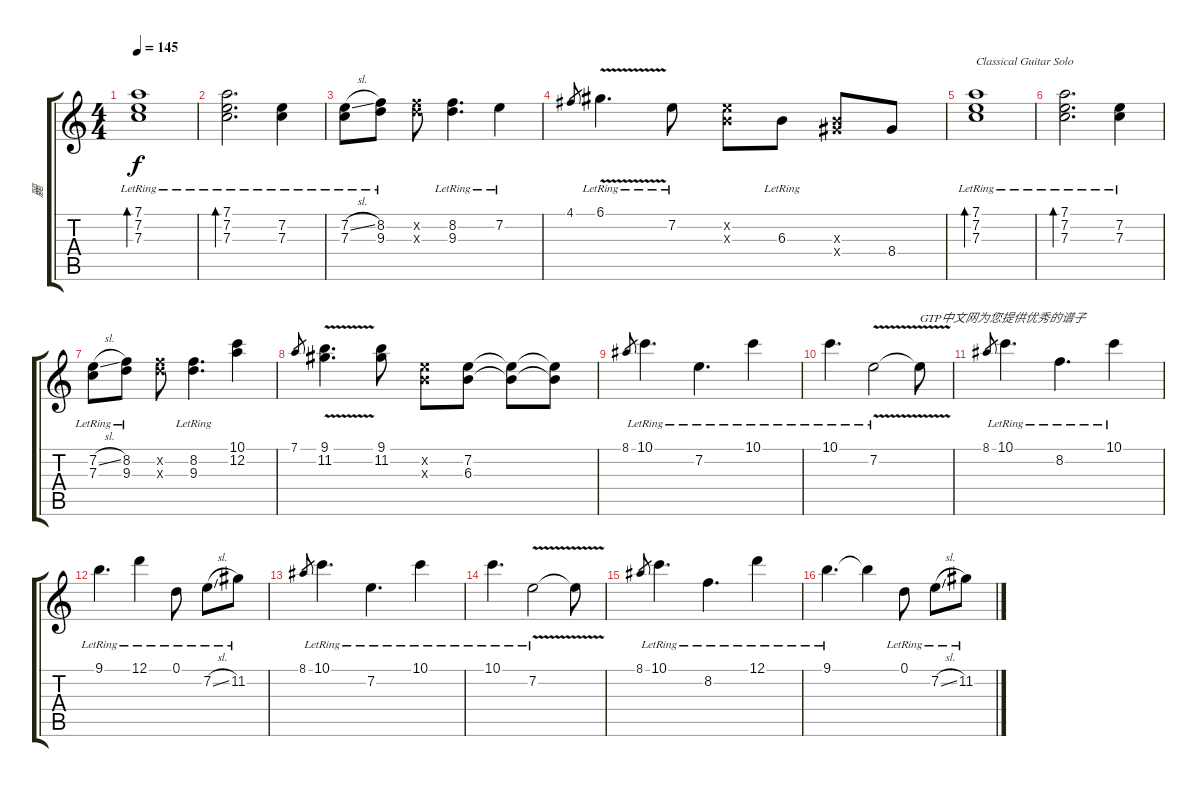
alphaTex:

\track ("麗" "麗") {instrument acousticguitarnylon}
\staff {score tabs}
\tuning (D4 A3 F3 C3 G2 D2) {hide}
\ts (4 4)
\tempo 145
\clef g2
\ks c
(7.1{lr} 7.2{lr} 7.3{lr}).1{bd 240 dy f} |
(7.1{lr} 7.2{lr} 7.3{lr}).2{d bd 240} (7.2{lr} 7.3{lr}).4 |
(7.2{sl lr} 7.3{lr}).8 (8.2{lr} 9.3{lr}).8 (8.2{x} 9.3{x}).8 (8.2{lr} 9.3{lr}).4{d} 7.2{lr}.4 |
4.1.8{gr} 6.1{v lr}.4{d} 7.2{lr}.8 (7.2{x} 6.3{x}).8 6.3{lr}.8 (6.3{x} 8.4{x}).8 8.4.8 |
(7.1{lr} 7.2{lr} 7.3{lr}).1{bd 240 txt "Classical Guitar Solo"} |
(7.1{lr} 7.2{lr} 7.3{lr}).2{d bd 240} (7.2{lr} 7.3{lr}).4 |
(7.2{sl lr} 7.3{lr}).8 (8.2{lr} 9.3{lr}).8 (8.2{x} 9.3{x}).8 (8.2{lr} 9.3{lr}).4{d} (10.1 12.2).4 |
7.1.8{gr} (9.1{v} 11.2).4{d} (9.1 11.2).8 (7.2{x} 6.3{x}).8 (7.2 6.3).8 (7.2{t} 6.3{t}).8 (7.2{t} 6.3{t}).8 |
8.1.8{gr} 10.1{lr}.4{d} 7.2{lr}.4{d} 10.1{lr}.4 |
10.1{lr}.4{d} 7.2{v lr}.2 7.2{t}.8{txt "GTP中文网为您提供优秀的谱子"} |
8.1.8{gr} 10.1{lr}.4{d} 8.2{lr}.4{d} 10.1{lr}.4 |
9.1{lr}.4{d} 12.1{lr}.4 0.1{lr}.8 7.2{sl lr}.8 11.2{lr}.8 |
8.1.8{gr} 10.1{lr}.4{d} 7.2{lr}.4{d} 10.1{lr}.4 |
10.1{lr}.4{d} 7.2{v lr}.2 7.2{t}.8 |
8.1.8{gr} 10.1{lr}.4{d} 8.2{lr}.4{d} 12.1{lr}.4 |
9.1{lr}.4{d} 9.1{t}.4 0.1{lr}.8 7.2{sl lr}.8 11.2{lr}.8
